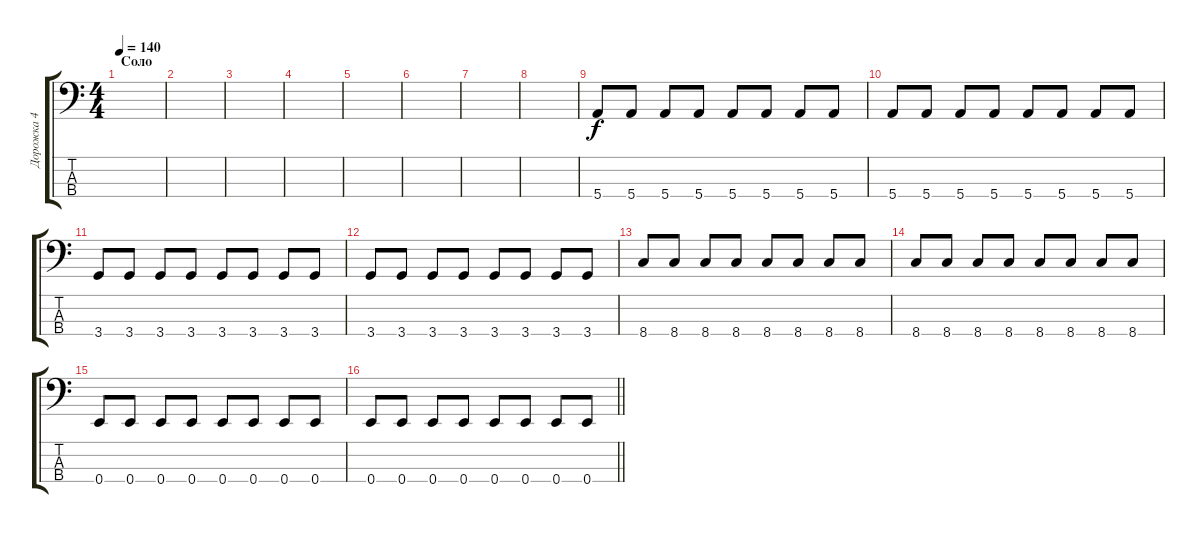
\track ("Дорожка 4" "Дорожка 4") {instrument electricbassfinger}
\staff {score tabs}
\tuning (G2 D2 A1 E1) {hide}
\ts (4 4)
\section ("" "Соло")
\tempo 140
\clef f4
\ks c
|
|
|
|
|
|
|
|
5.4.8 5.4.8 5.4.8 5.4.8 5.4.8 5.4.8 5.4.8 5.4.8 |
5.4.8 5.4.8 5.4.8 5.4.8 5.4.8 5.4.8 5.4.8 5.4.8 |
3.4.8 3.4.8 3.4.8 3.4.8 3.4.8 3.4.8 3.4.8 3.4.8 |
3.4.8 3.4.8 3.4.8 3.4.8 3.4.8 3.4.8 3.4.8 3.4.8 |
8.4.8 8.4.8 8.4.8 8.4.8 8.4.8 8.4.8 8.4.8 8.4.8 |
8.4.8 8.4.8 8.4.8 8.4.8 8.4.8 8.4.8 8.4.8 8.4.8 |
0.4.8 0.4.8 0.4.8 0.4.8 0.4.8 0.4.8 0.4.8 0.4.8 |
\barLineRight lightlight
0.4.8 0.4.8 0.4.8 0.4.8 0.4.8 0.4.8 0.4.8 0.4.8
